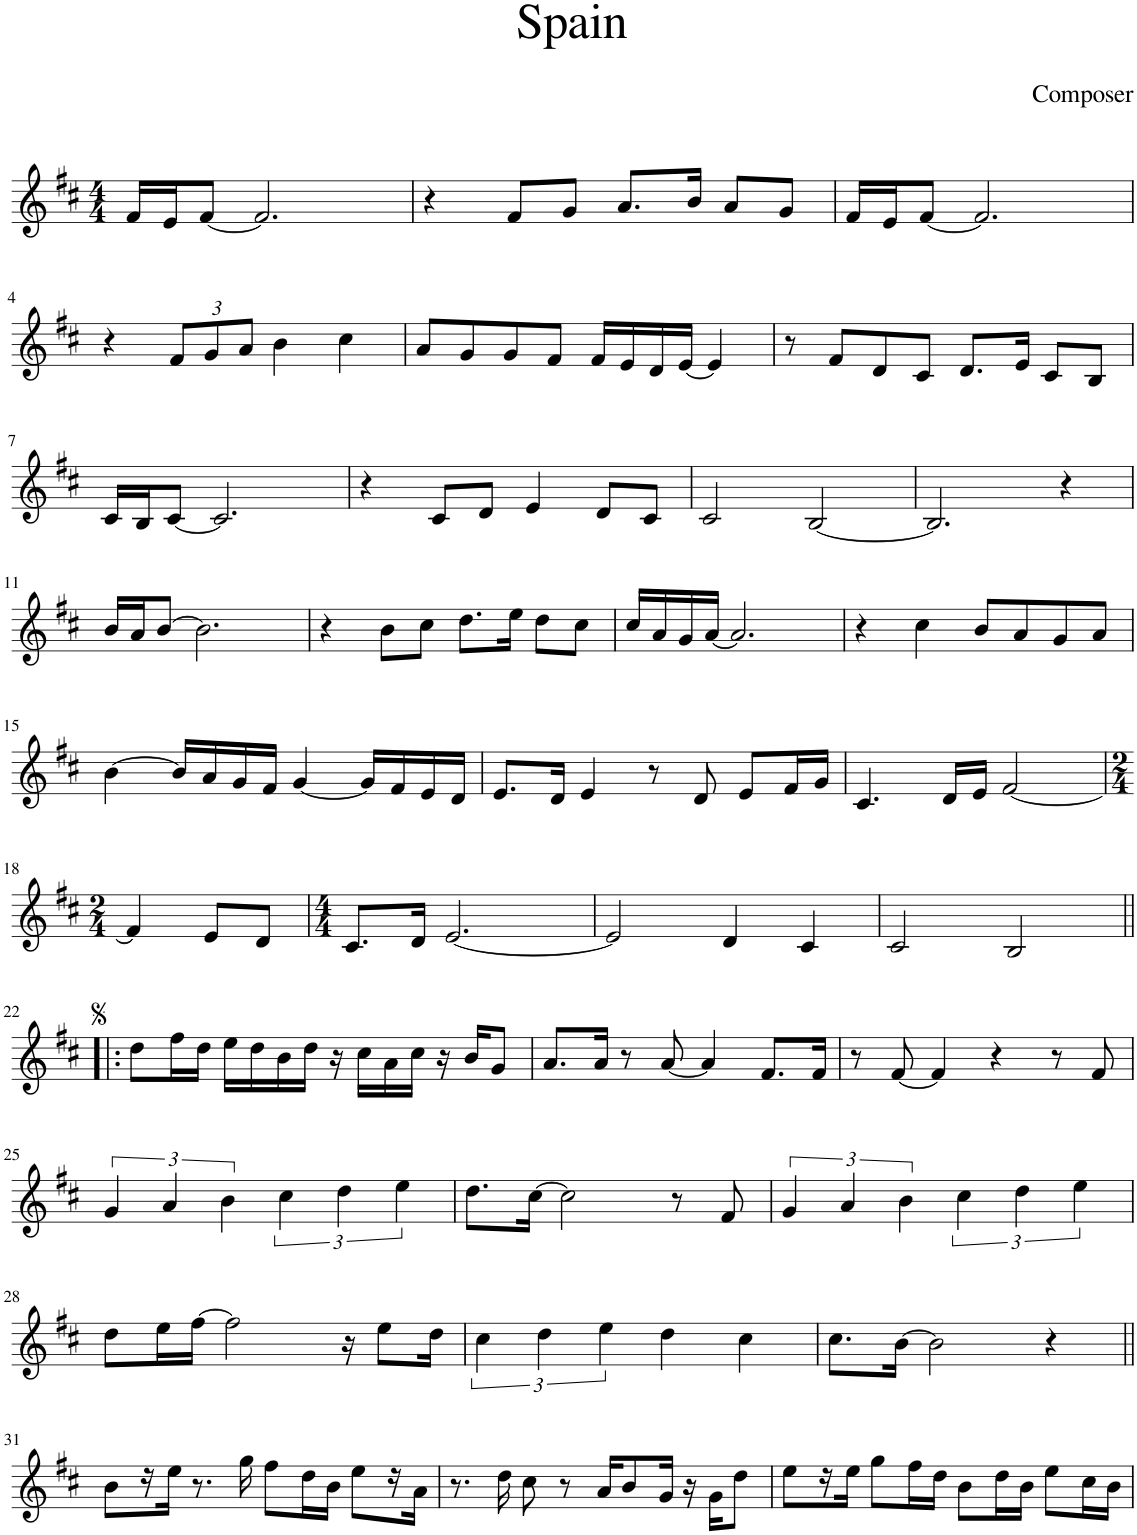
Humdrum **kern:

**kern
*part1
*staff1
*I"Piano
*I'Pno.
*clefG2
*k[f#c#]
*M4/4
=1
16f#/LL
16e/J
[8f#/J
2.f#/]
=2
4r
8f#/L
8g/J
8.a/L
16b/Jk
8a/L
8g/J
=3
16f#/LL
16e/J
[8f#/J
2.f#/]
!!LO:LB:g=z
=4
4r
*Xbrackettup
12f#/L
12g/
12a/J
4b\
4cc#\
=5
8a/L
8g/
8g/
8f#/J
16f#/LL
16e/
16d/
[16e/JJ
4e/]
=6
8r
8f#/L
8d/
8c#/J
8.d/L
16e/Jk
8c#/L
8B/J
!!LO:LB:g=z
=7
16c#/LL
16B/J
[8c#/J
2.c#/]
=8
4r
8c#/L
8d/J
4e/
8d/L
8c#/J
=9
2c#/
[2B/
=10
2.B/]
4r
!!LO:LB:g=z
=11
16b/LL
16a/J
[8b/J
2.b\]
=12
4r
8b\L
8cc#\J
8.dd\L
16ee\Jk
8dd\L
8cc#\J
=13
16cc#/LL
16a/
16g/
[16a/JJ
2.a/]
=14
4r
4cc#\
8b/L
8a/
8g/
8a/J
!!LO:LB:g=z
=15
[4b\
16b/LL]
16a/
16g/
16f#/JJ
[4g/
16g/LL]
16f#/
16e/
16d/JJ
=16
8.e/L
16d/Jk
4e/
8r
8d/
8e/L
16f#/L
16g/JJ
=17
4.c#/
16d/LL
16e/JJ
[2f#/
!!LO:LB:g=z
=18
*M2/4
4f#/]
8e/L
8d/J
=19
*M4/4
8.c#/L
16d/Jk
[2.e/
=20
2e/]
4d/
4c#/
=21
2c#/
2B/
!!LO:LB:g=z
=22!|:
8dd\L
16ff#\L
16dd\JJ
16ee\LL
16dd\
16b\
16dd\JJ
16r
16cc#\LL
16a\
16cc#\JJ
16r
16b/KL
8g/J
=23
8.a/L
16a/Jk
8r
[8a/
4a/]
8.f#/L
16f#/Jk
=24
8r
[8f#/
4f#/]
4r
8r
8f#/
!!LO:LB:g=z
=25
*brackettup
6g/
6a/
6b\
6cc#\
6dd\
6ee\
=26
8.dd\L
[16cc#\Jk
2cc#\]
8r
8f#/
=27
6g/
6a/
6b\
6cc#\
6dd\
6ee\
!!LO:LB:g=z
=28
8dd\L
16ee\L
[16ff#\JJ
2ff#\]
16r
8ee\L
16dd\Jk
=29
6cc#\
6dd\
6ee\
4dd\
4cc#\
=30
8.cc#\L
[16b\Jk
2b\]
4r
!!LO:LB:g=z
=31||
8b\L
16r
16ee\JJ
8.r
16gg\
8ff#\L
16dd\L
16b\JJ
8ee\L
16r
16a\JJ
=32
8.r
16dd\
8cc#\
8r
16a/KL
8b/
16g/Jk
16r
16g\KL
8dd\J
=33
8ee\L
16r
16ee\JJ
8gg\L
16ff#\L
16dd\JJ
8b\L
16dd\L
16b\JJ
8ee\L
16cc#\L
16b\JJ
=
*-
